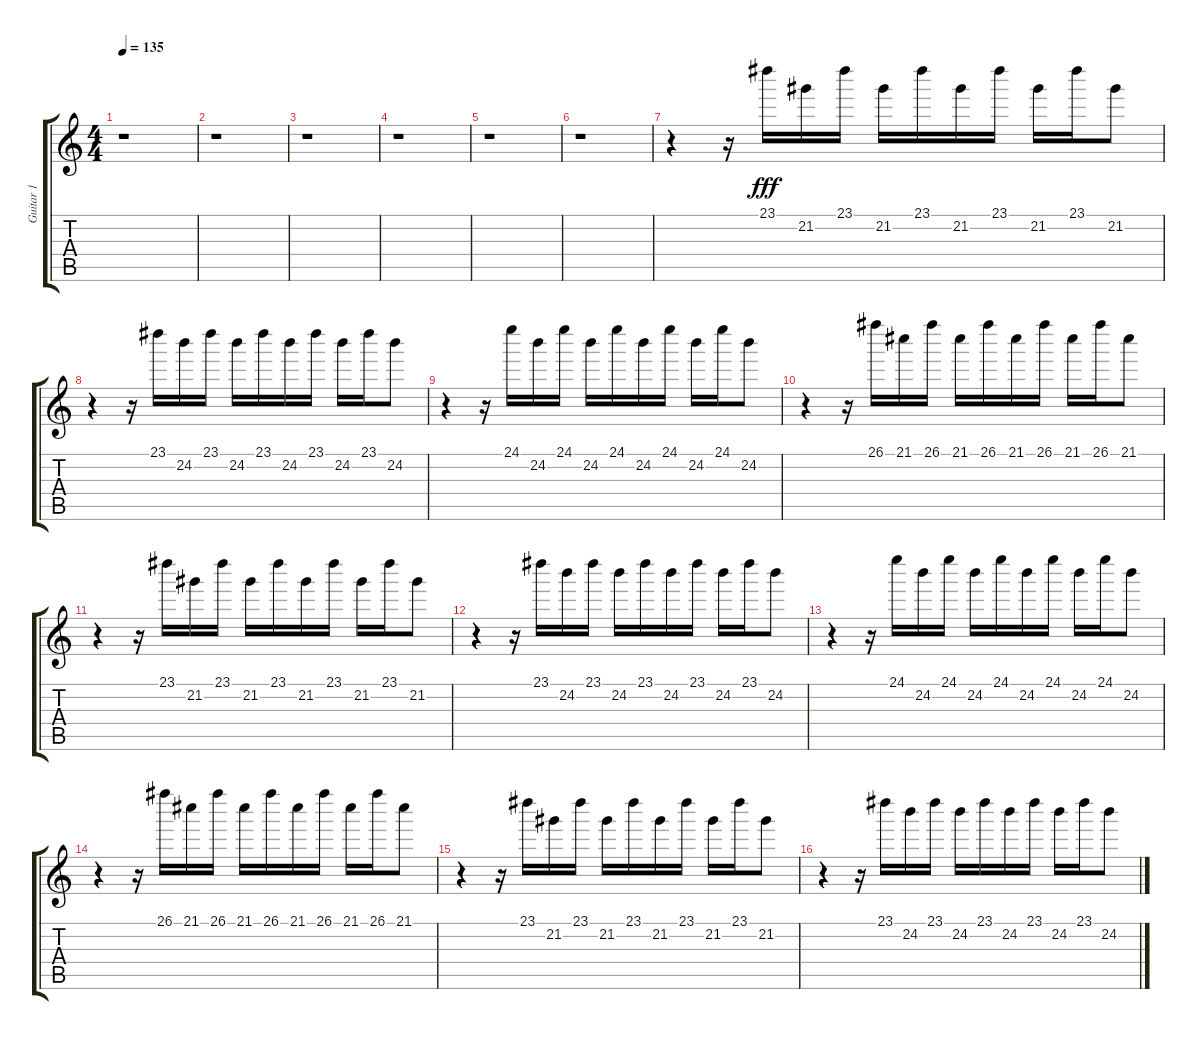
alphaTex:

\track ("Guitar 1" "Guitar 1") {instrument acousticguitarsteel}
\staff {score tabs}
\tuning (E4 B3 G3 D3 A2 E2) {hide}
\ts (4 4)
\tempo 135
\clef g2
\ks c
r.1{dy fff} |
r.1 |
r.1 |
r.1 |
r.1 |
r.1 |
r.4 r.16 23.1.16 21.2.16 23.1.16 21.2.16 23.1.16 21.2.16 23.1.16 21.2.16 23.1.16 21.2.8 |
r.4 r.16 23.1.16 24.2.16 23.1.16 24.2.16 23.1.16 24.2.16 23.1.16 24.2.16 23.1.16 24.2.8 |
r.4 r.16 24.1.16 24.2.16 24.1.16 24.2.16 24.1.16 24.2.16 24.1.16 24.2.16 24.1.16 24.2.8 |
r.4 r.16 26.1.16 21.1.16 26.1.16 21.1.16 26.1.16 21.1.16 26.1.16 21.1.16 26.1.16 21.1.8 |
r.4 r.16 23.1.16 21.2.16 23.1.16 21.2.16 23.1.16 21.2.16 23.1.16 21.2.16 23.1.16 21.2.8 |
r.4 r.16 23.1.16 24.2.16 23.1.16 24.2.16 23.1.16 24.2.16 23.1.16 24.2.16 23.1.16 24.2.8 |
r.4 r.16 24.1.16 24.2.16 24.1.16 24.2.16 24.1.16 24.2.16 24.1.16 24.2.16 24.1.16 24.2.8 |
r.4 r.16 26.1.16 21.1.16 26.1.16 21.1.16 26.1.16 21.1.16 26.1.16 21.1.16 26.1.16 21.1.8 |
r.4 r.16 23.1.16 21.2.16 23.1.16 21.2.16 23.1.16 21.2.16 23.1.16 21.2.16 23.1.16 21.2.8 |
r.4 r.16 23.1.16 24.2.16 23.1.16 24.2.16 23.1.16 24.2.16 23.1.16 24.2.16 23.1.16 24.2.8
